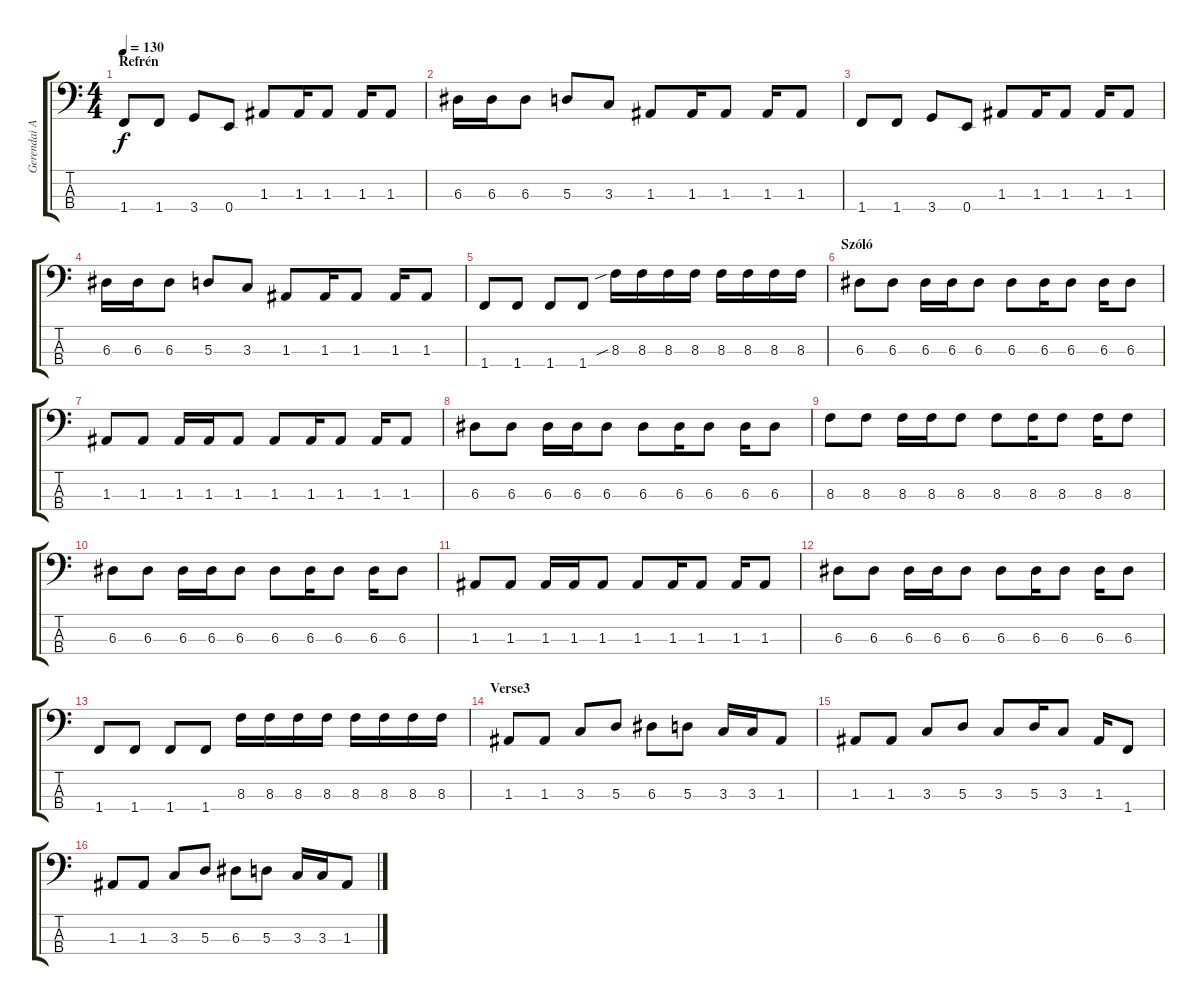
\track ("Gerendai Attila" "Gerendai A") {instrument electricbasspick}
\staff {score tabs}
\tuning (G2 D2 A1 E1) {hide}
\ts (4 4)
\section ("" "Refrén")
\tempo 130
\clef f4
\ks c
1.4.8{dy f} 1.4.8 3.4.8 0.4.8 1.3.8 1.3.16 1.3.8 1.3.16 1.3.8 |
6.3.16 6.3.16 6.3.8 5.3.8 3.3.8 1.3.8 1.3.16 1.3.8 1.3.16 1.3.8 |
1.4.8 1.4.8 3.4.8 0.4.8 1.3.8 1.3.16 1.3.8 1.3.16 1.3.8 |
6.3.16 6.3.16 6.3.8 5.3.8 3.3.8 1.3.8 1.3.16 1.3.8 1.3.16 1.3.8 |
1.4.8 1.4.8 1.4.8 1.4.8 8.3{sib}.16 8.3.16 8.3.16 8.3.16 8.3.16 8.3.16 8.3.16 8.3.16 |
\section ("" "Szóló")
6.3.8 6.3.8 6.3.16 6.3.16 6.3.8 6.3.8 6.3.16 6.3.8 6.3.16 6.3.8 |
1.3.8 1.3.8 1.3.16 1.3.16 1.3.8 1.3.8 1.3.16 1.3.8 1.3.16 1.3.8 |
6.3.8 6.3.8 6.3.16 6.3.16 6.3.8 6.3.8 6.3.16 6.3.8 6.3.16 6.3.8 |
8.3.8 8.3.8 8.3.16 8.3.16 8.3.8 8.3.8 8.3.16 8.3.8 8.3.16 8.3.8 |
6.3.8 6.3.8 6.3.16 6.3.16 6.3.8 6.3.8 6.3.16 6.3.8 6.3.16 6.3.8 |
1.3.8 1.3.8 1.3.16 1.3.16 1.3.8 1.3.8 1.3.16 1.3.8 1.3.16 1.3.8 |
6.3.8 6.3.8 6.3.16 6.3.16 6.3.8 6.3.8 6.3.16 6.3.8 6.3.16 6.3.8 |
1.4.8 1.4.8 1.4.8 1.4.8 8.3.16 8.3.16 8.3.16 8.3.16 8.3.16 8.3.16 8.3.16 8.3.16 |
\section ("" "Verse3")
1.3.8 1.3.8 3.3.8 5.3.8 6.3.8 5.3.8 3.3.16 3.3.16 1.3.8 |
1.3.8 1.3.8 3.3.8 5.3.8 3.3.8 5.3.16 3.3.8 1.3.16 1.4.8 |
1.3.8 1.3.8 3.3.8 5.3.8 6.3.8 5.3.8 3.3.16 3.3.16 1.3.8
